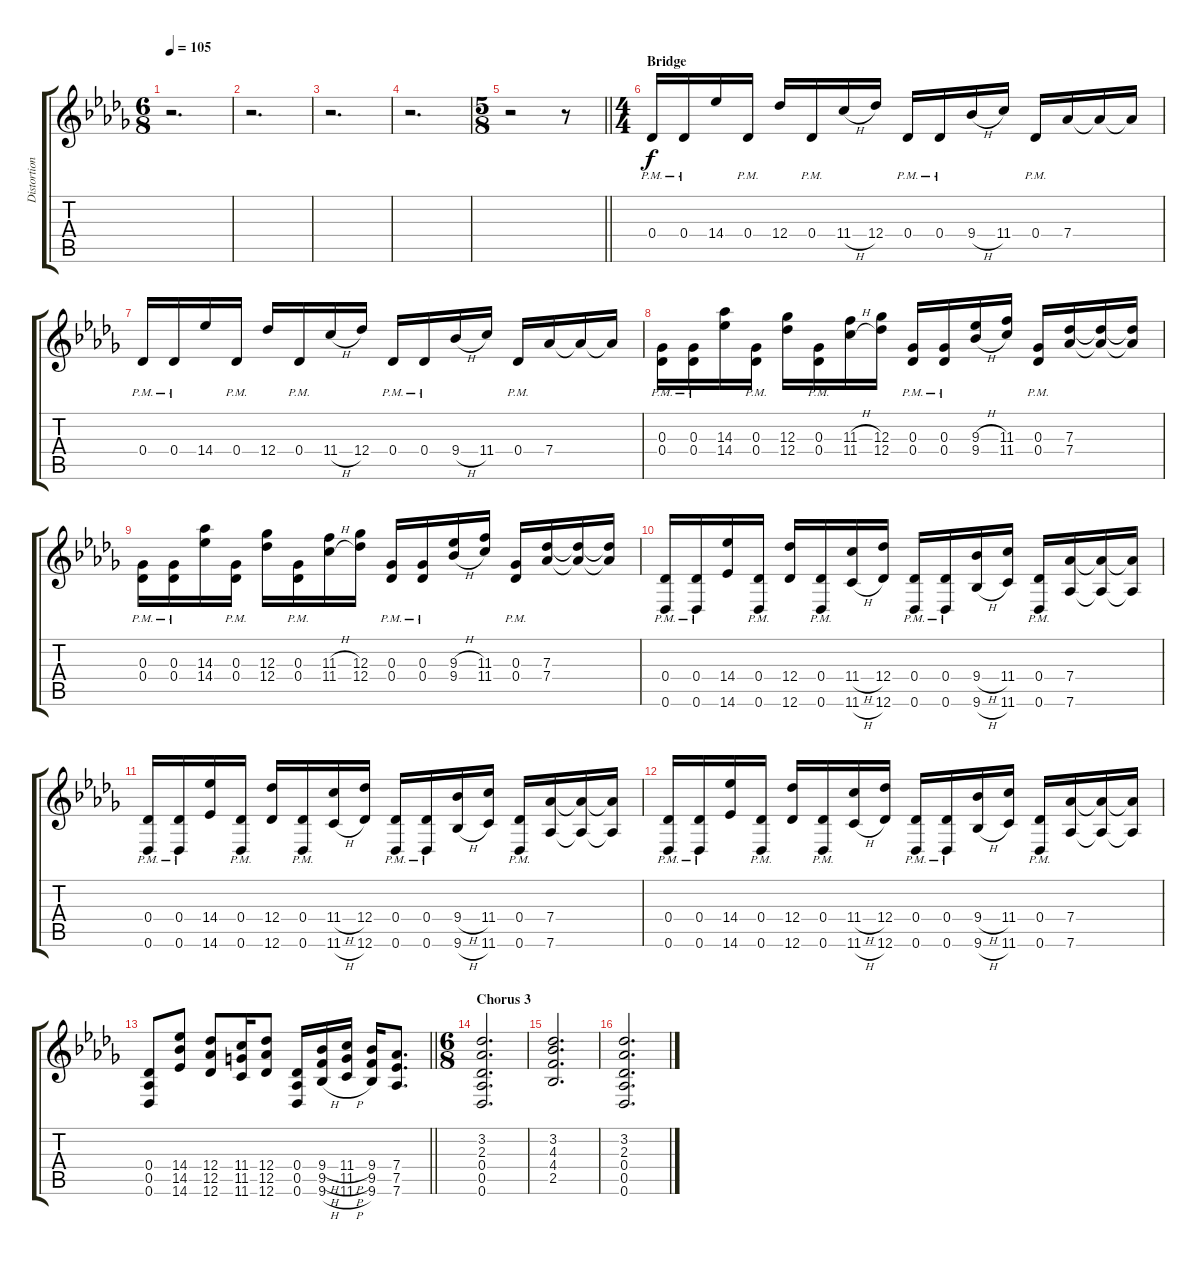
\track ("Distortion" "Distortion") {instrument overdrivenguitar}
\staff {score tabs}
\tuning (Eb4 Bb3 Gb3 Db3 Ab2 Db2) {hide}
\ts (6 8)
\tempo 105
\clef g2
\ks db
r.2{d dy f} |
r.2{d} |
r.2{d} |
r.2{d} |
\ts (5 8)
\barLineRight lightlight
r.2 r.8 |
\ts (4 4)
\section ("" "Bridge")
0.4{pm}.16{volume 12} 0.4{pm}.16 14.4.16 0.4{pm}.16 12.4.16 0.4{pm}.16 11.4{h}.16 12.4.16 0.4{pm}.16 0.4{pm}.16 9.4{h}.16 11.4.16 0.4{pm}.16 7.4.16 7.4{t}.16 7.4{t}.16 |
0.4{pm}.16 0.4{pm}.16 14.4.16 0.4{pm}.16 12.4.16 0.4{pm}.16 11.4{h}.16 12.4.16 0.4{pm}.16 0.4{pm}.16 9.4{h}.16 11.4.16 0.4{pm}.16 7.4.16 7.4{t}.16 7.4{t}.16 |
(0.3{pm} 0.4{pm}).16 (0.3{pm} 0.4{pm}).16 (14.3 14.4).16 (0.3{pm} 0.4{pm}).16 (12.3 12.4).16 (0.3{pm} 0.4{pm}).16 (11.3{h} 11.4{h}).16 (12.3 12.4).16 (0.3{pm} 0.4{pm}).16 (0.3{pm} 0.4{pm}).16 (9.3{h} 9.4{h}).16 (11.3 11.4).16 (0.3{pm} 0.4{pm}).16 (7.3 7.4).16 (7.3{t} 7.4{t}).16 (7.3{t} 7.4{t}).16 |
(0.3{pm} 0.4{pm}).16 (0.3{pm} 0.4{pm}).16 (14.3 14.4).16 (0.3{pm} 0.4{pm}).16 (12.3 12.4).16 (0.3{pm} 0.4{pm}).16 (11.3{h} 11.4{h}).16 (12.3 12.4).16 (0.3{pm} 0.4{pm}).16 (0.3{pm} 0.4{pm}).16 (9.3{h} 9.4{h}).16 (11.3 11.4).16 (0.3{pm} 0.4{pm}).16 (7.3 7.4).16 (7.3{t} 7.4{t}).16 (7.3{t} 7.4{t}).16 |
(0.4{pm} 0.6{pm}).16 (0.4{pm} 0.6{pm}).16 (14.4 14.6).16 (0.4{pm} 0.6{pm}).16 (12.4 12.6).16 (0.4{pm} 0.6{pm}).16 (11.4{h} 11.6{h}).16 (12.4 12.6).16 (0.4{pm} 0.6{pm}).16 (0.4{pm} 0.6{pm}).16 (9.4{h} 9.6{h}).16 (11.4 11.6).16 (0.4{pm} 0.6{pm}).16 (7.4 7.6).16 (7.4{t} 7.6{t}).16 (7.4{t} 7.6{t}).16 |
(0.4{pm} 0.6{pm}).16 (0.4{pm} 0.6{pm}).16 (14.4 14.6).16 (0.4{pm} 0.6{pm}).16 (12.4 12.6).16 (0.4{pm} 0.6{pm}).16 (11.4{h} 11.6{h}).16 (12.4 12.6).16 (0.4{pm} 0.6{pm}).16 (0.4{pm} 0.6{pm}).16 (9.4{h} 9.6{h}).16 (11.4 11.6).16 (0.4{pm} 0.6{pm}).16 (7.4 7.6).16 (7.4{t} 7.6{t}).16 (7.4{t} 7.6{t}).16 |
(0.4{pm} 0.6{pm}).16 (0.4{pm} 0.6{pm}).16 (14.4 14.6).16 (0.4{pm} 0.6{pm}).16 (12.4 12.6).16 (0.4{pm} 0.6{pm}).16 (11.4{h} 11.6{h}).16 (12.4 12.6).16 (0.4{pm} 0.6{pm}).16 (0.4{pm} 0.6{pm}).16 (9.4{h} 9.6{h}).16 (11.4 11.6).16 (0.4{pm} 0.6{pm}).16 (7.4 7.6).16 (7.4{t} 7.6{t}).16 (7.4{t} 7.6{t}).16 |
\barLineRight lightlight
(0.4 0.5 0.6).8 (14.4 14.5 14.6).8 (12.4 12.5 12.6).8 (11.4 11.5 11.6).16 (12.4 12.5 12.6).8 (0.4 0.5 0.6).16 (9.4{h} 9.5{h} 9.6{h}).16 (11.4{h} 11.5{h} 11.6{h}).16 (9.4 9.5 9.6).16 (7.4 7.5 7.6).8{d} |
\ts (6 8)
\section ("" "Chorus 3")
(3.2 2.3 0.4 0.5 0.6).2{d} |
(3.2 4.3 4.4 2.5).2{d} |
(3.2 2.3 0.4 0.5 0.6).2{d}
